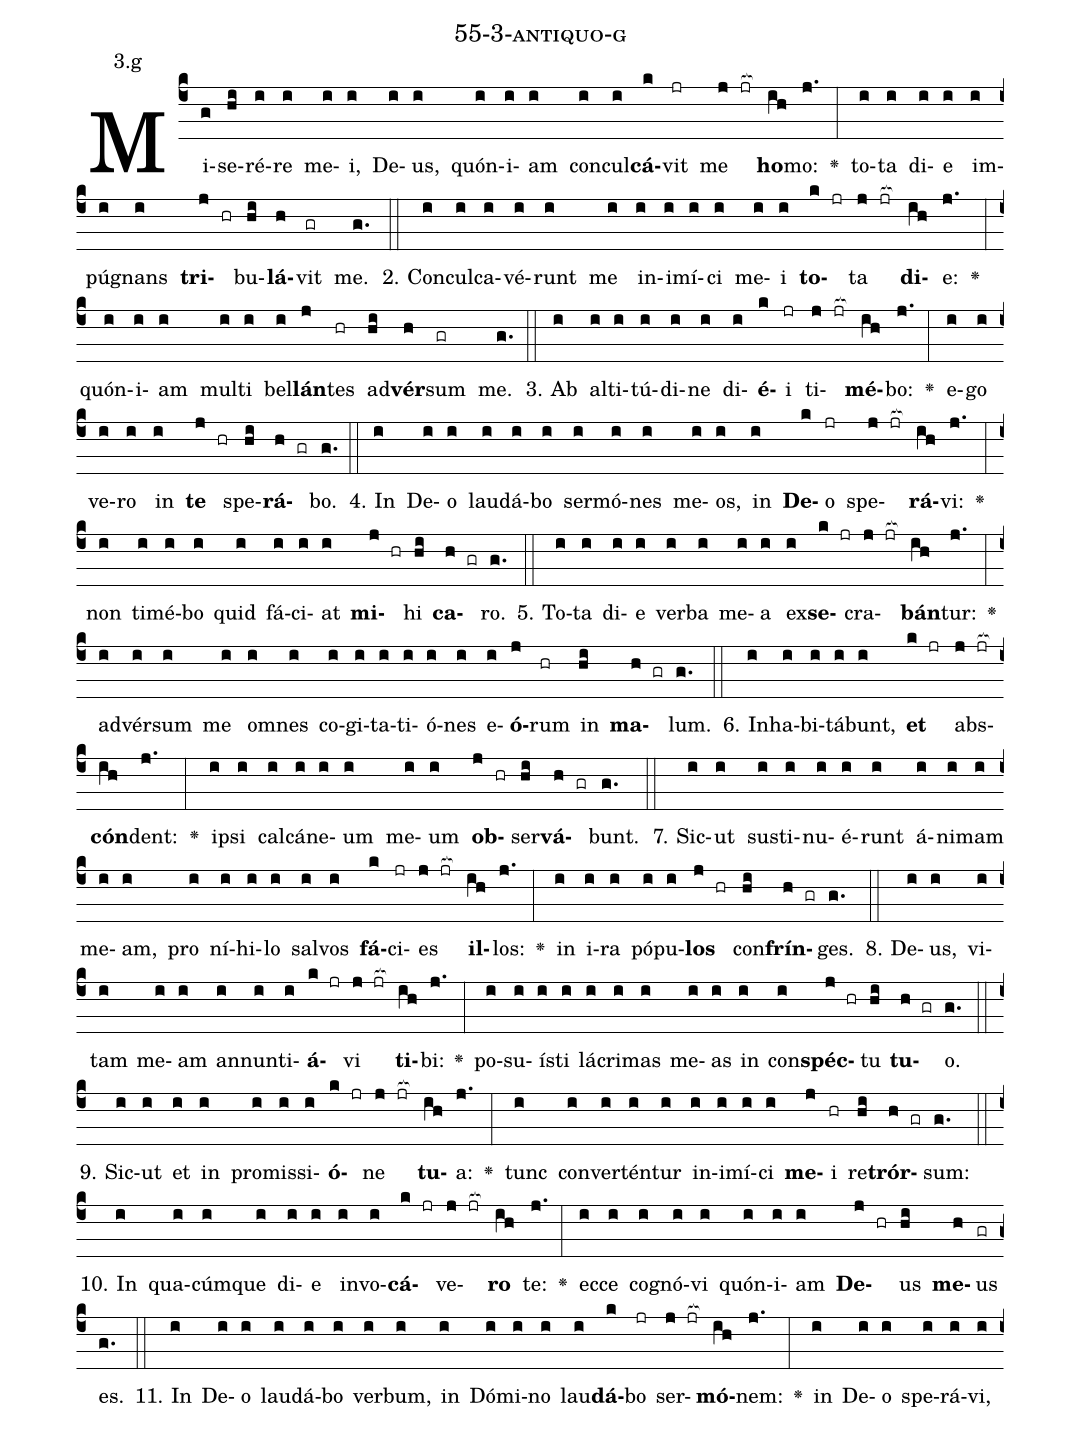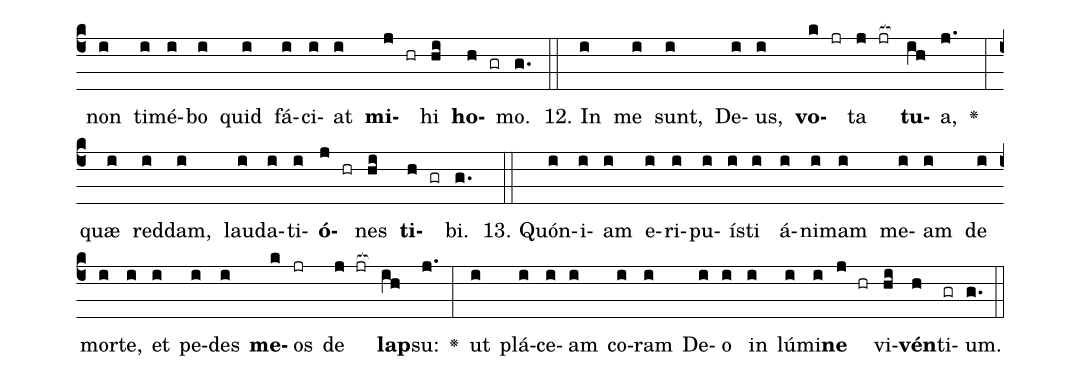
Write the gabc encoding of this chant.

name: 55-3-antiquo-g;
annotation: 3.g;
%%
(c4)Mi(g)se(hi)ré(i)re(i) me(i)i,(i) De(i)us,(i) quón(i)i(i)am(i) con(i)cul(i)<b>cá</b>(k)vit(jr) me(j jr[ocb:1{]) <b>ho</b>(ih[ocb:0}])mo:(j.) <v>\greheightstar</v>(:) to(i)ta(i) di(i)e(i) im(i)pú(i)gnans(i) <b>tri</b>(j hr)bu(hi)<b>lá</b>(h)vit(gr) me.(g.) (::)
2. Con(i)cul(i)ca(i)vé(i)runt(i) me(i) in(i)i(i)mí(i)ci(i) me(i)i(i) <b>to</b>(k jr)ta(j jr[ocb:1{]) <b>di</b>(ih[ocb:0}])e:(j.) <v>\greheightstar</v>(:) quón(i)i(i)am(i) mul(i)ti(i) bel(i)<b>lán</b>(j)tes(hr) ad(hi)<b>vér</b>(h)sum(gr) me.(g.) (::)
3. Ab(i) al(i)ti(i)tú(i)di(i)ne(i) di(i)<b>é</b>(k)i(jr) ti(j jr[ocb:1{])<b>mé</b>(ih[ocb:0}])bo:(j.) <v>\greheightstar</v>(:) e(i)go(i) ve(i)ro(i) in(i) <b>te</b>(j hr) spe(hi)<b>rá</b>(h gr)bo.(g.) (::)
4. In(i) De(i)o(i) lau(i)dá(i)bo(i) ser(i)mó(i)nes(i) me(i)os,(i) in(i) <b>De</b>(k)o(jr) spe(j jr[ocb:1{])<b>rá</b>(ih[ocb:0}])vi:(j.) <v>\greheightstar</v>(:) non(i) ti(i)mé(i)bo(i) quid(i) fá(i)ci(i)at(i) <b>mi</b>(j hr)hi(hi) <b>ca</b>(h gr)ro.(g.) (::)
5. To(i)ta(i) di(i)e(i) ver(i)ba(i) me(i)a(i) ex(i)<b>se</b>(k jr)cra(j jr[ocb:1{])<b>bán</b>(ih[ocb:0}])tur:(j.) <v>\greheightstar</v>(:) ad(i)vér(i)sum(i) me(i) om(i)nes(i) co(i)gi(i)ta(i)ti(i)ó(i)nes(i) e(i)<b>ó</b>(j)rum(hr) in(hi) <b>ma</b>(h gr)lum.(g.) (::)
6. In(i)ha(i)bi(i)tá(i)bunt,(i) <b>et</b>(k jr) abs(j jr[ocb:1{])<b>cón</b>(ih[ocb:0}])dent:(j.) <v>\greheightstar</v>(:) ip(i)si(i) cal(i)cá(i)ne(i)um(i) me(i)um(i) <b>ob</b>(j hr)ser(hi)<b>vá</b>(h gr)bunt.(g.) (::)
7. Sic(i)ut(i) sus(i)ti(i)nu(i)é(i)runt(i) á(i)ni(i)mam(i) me(i)am,(i) pro(i) ní(i)hi(i)lo(i) sal(i)vos(i) <b>fá</b>(k)ci(jr)es(j jr[ocb:1{]) <b>il</b>(ih[ocb:0}])los:(j.) <v>\greheightstar</v>(:) in(i) i(i)ra(i) pó(i)pu(i)<b>los</b>(j hr) con(hi)<b>frín</b>(h gr)ges.(g.) (::)
8. De(i)us,(i) vi(i)tam(i) me(i)am(i) an(i)nun(i)ti(i)<b>á</b>(k jr)vi(j jr[ocb:1{]) <b>ti</b>(ih[ocb:0}])bi:(j.) <v>\greheightstar</v>(:) po(i)su(i)ís(i)ti(i) lá(i)cri(i)mas(i) me(i)as(i) in(i) con(i)<b>spéc</b>(j hr)tu(hi) <b>tu</b>(h gr)o.(g.) (::)
9. Sic(i)ut(i) et(i) in(i) pro(i)mis(i)si(i)<b>ó</b>(k jr)ne(j jr[ocb:1{]) <b>tu</b>(ih[ocb:0}])a:(j.) <v>\greheightstar</v>(:) tunc(i) con(i)ver(i)tén(i)tur(i) in(i)i(i)mí(i)ci(i) <b>me</b>(j)i(hr) re(hi)<b>trór</b>(h gr)sum:(g.) (::)
10. In(i) qua(i)cúm(i)que(i) di(i)e(i) in(i)vo(i)<b>cá</b>(k jr)ve(j jr[ocb:1{])<b>ro</b>(ih[ocb:0}]) te:(j.) <v>\greheightstar</v>(:) ec(i)ce(i) co(i)gnó(i)vi(i) quón(i)i(i)am(i) <b>De</b>(j hr)us(hi) <b>me</b>(h)us(gr) es.(g.) (::)
11. In(i) De(i)o(i) lau(i)dá(i)bo(i) ver(i)bum,(i) in(i) Dó(i)mi(i)no(i) lau(i)<b>dá</b>(k)bo(jr) ser(j jr[ocb:1{])<b>mó</b>(ih[ocb:0}])nem:(j.) <v>\greheightstar</v>(:) in(i) De(i)o(i) spe(i)rá(i)vi,(i) non(i) ti(i)mé(i)bo(i) quid(i) fá(i)ci(i)at(i) <b>mi</b>(j hr)hi(hi) <b>ho</b>(h gr)mo.(g.) (::)
12. In(i) me(i) sunt,(i) De(i)us,(i) <b>vo</b>(k jr)ta(j jr[ocb:1{]) <b>tu</b>(ih[ocb:0}])a,(j.) <v>\greheightstar</v>(:) quæ(i) red(i)dam,(i) lau(i)da(i)ti(i)<b>ó</b>(j hr)nes(hi) <b>ti</b>(h gr)bi.(g.) (::)
13. Quón(i)i(i)am(i) e(i)ri(i)pu(i)ís(i)ti(i) á(i)ni(i)mam(i) me(i)am(i) de(i) mor(i)te,(i) et(i) pe(i)des(i) <b>me</b>(k)os(jr) de(j jr[ocb:1{]) <b>lap</b>(ih[ocb:0}])su:(j.) <v>\greheightstar</v>(:) ut(i) plá(i)ce(i)am(i) co(i)ram(i) De(i)o(i) in(i) lú(i)mi(i)<b>ne</b>(j hr) vi(hi)<b>vén</b>(h)ti(gr)um.(g.) (::)
